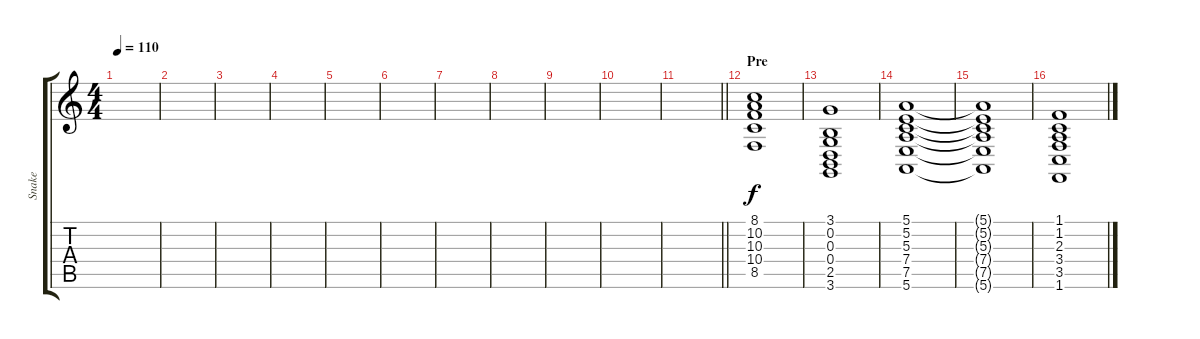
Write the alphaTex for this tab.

\track ("Snake" "Snake") {instrument acousticgrandpiano}
\staff {score tabs}
\tuning (E4 B3 G3 D3 A2 E2) {hide}
\ts (4 4)
\tempo 110
\clef g2
\ks c
|
|
|
|
|
|
|
|
|
|
\barLineRight lightlight
|
\section ("" "Pre")
(8.1 10.2 10.3 10.4 8.5).1 |
(3.1 0.2 0.3 0.4 2.5 3.6).1 |
(5.1 5.2 5.3 7.4 7.5 5.6).1 |
(5.1{t} 5.2{t} 5.3{t} 7.4{t} 7.5{t} 5.6{t}).1 |
(1.1 1.2 2.3 3.4 3.5 1.6).1
